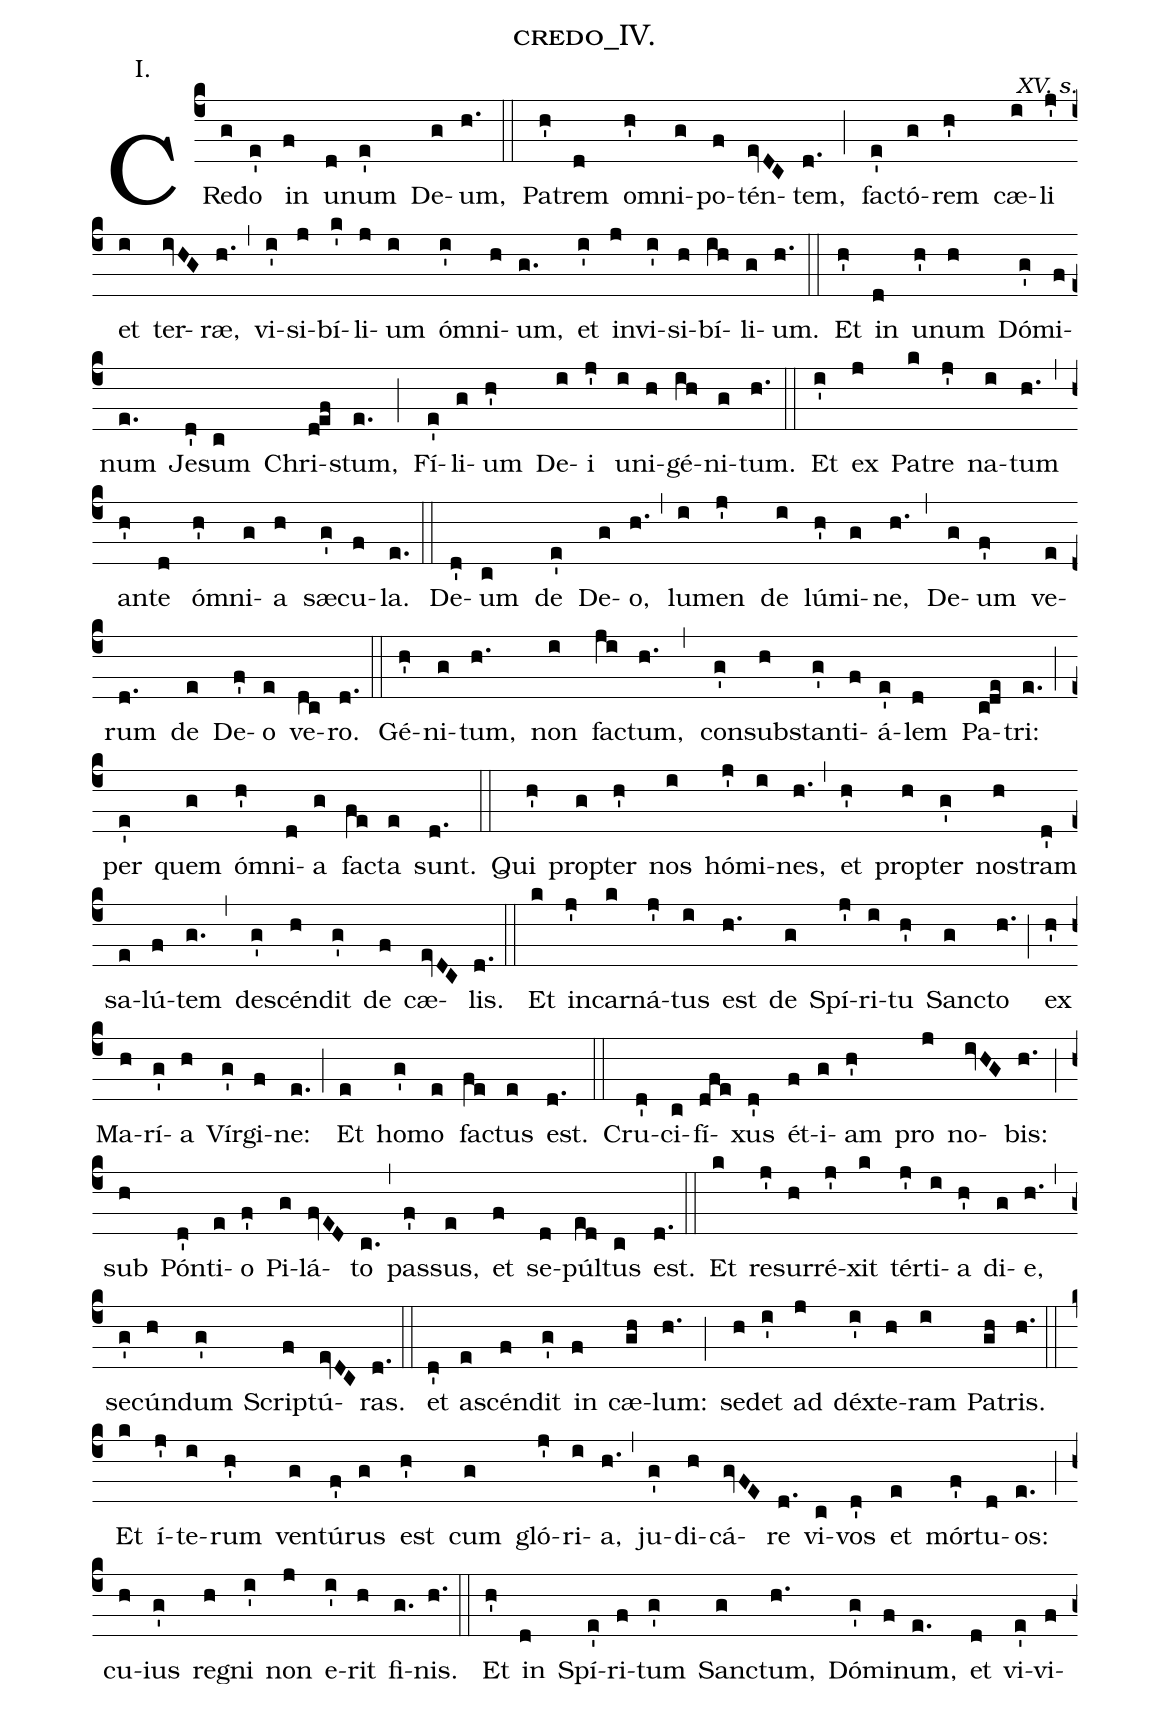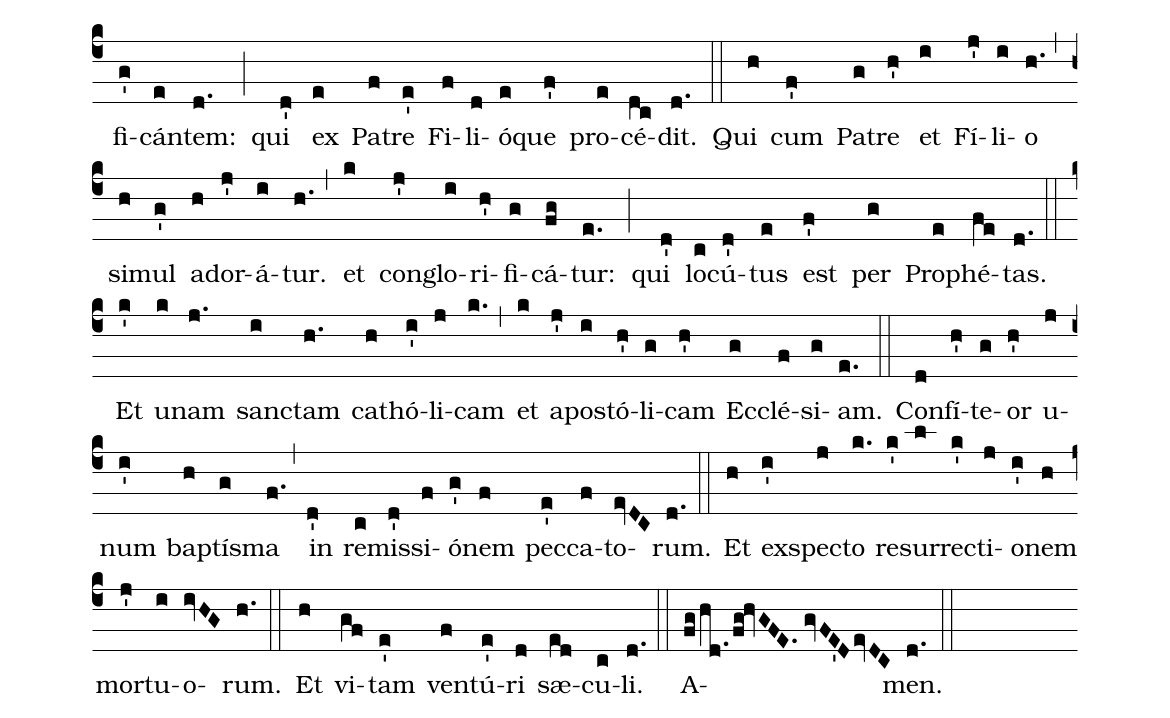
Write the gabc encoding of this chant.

name: credo_IV.;
annotation:I.;
commentary:XV. s.;
%%
(c4) CRe(g)do(e') in(f) u(d)num(e') De(g)um,(h.) (::) Pa(h')trem(d) om(h')ni(g)po(f)tén(evDC)tem,(d.) (;) fac(e')tó(g)rem(h') cæ(i)li(j') et(i) ter(ivHG)ræ,(h.) (,) vi(i')si(j)bí(k')li(j)um(i) óm(i')ni(h)um,(g.) et(i') in(j)vi(i')si(h)bí(ih)li(g)um.(h.) (::)

Et(h') in(d) u(h')num(h) Dó(g')mi(f)num(e.) Je(d')sum(c) Chri(d!ef)stum,(e.) (;) Fí(e')li(g)um(h') De(i)i(j') un(i)i(h)gé(ih)ni(g)tum.(h.) (::) Et(i') ex(j) Pa(k)tre(j') na(i)tum(h.) (,) an(h')te(d) óm(h')ni(g)a(h) sæ(g')cu(f)la.(e.) (::) De(d')um(c) de(e') De(g)o,(h.) (,) lu(i)men(j') de(i) lú(h')mi(g)ne,(h.) (,) De(g)um(f') ve(e)rum(d.) de(e) De(f')o(e) ve(dc)ro.(d.) (::) Gé(h')ni(g)tum,(h.) non(i) fac(ji)tum,(h.) (,) con(g')sub(h)stan(g')ti(f)á(e')lem(d) Pa(c!de)tri:(e.) (;) per(e') quem(g) ó(h')mni(d)a(g) fac(fe)ta(e) sunt.(d.) (::) Qui(h') pro(g)pter(h') nos(i) hó(j')mi(i)nes,(h.) (,) et(h') prop(h)ter(g') nos(h)tram(d') sa(e)lú(f)tem(g.) (,) de(g')scén(h)dit(g') de(f) cæ(evDC)lis.(d.) (::) Et(k) in(j')car(k)ná(j')tus(i) est(h.) de(g) Spí(j')ri(i)tu(h') Sanc(g)to(h.) (;) ex(h') Ma(h)rí(g')a(h) Vír(g')gi(f)ne:(e.) (;) Et(e) ho(g')mo(e) fac(fe)tus(e) est.(d.) (::) Cru(d')ci(c)fí(dfe)xus(d') ét(f)i(g)am(h') pro(j) no(ivHG)bis:(h.) (;) sub(h) Pón(d')ti(e)o(f') Pi(g)lá(fvED)to(c.) (,) pas(f')sus,(e) et(f) se(d)púl(ed)tus(c) est.(d.) (::) Et(k) re(j')sur(h)ré(j')xit(k) tér(j')ti(i)a(h') di(g)e,(h.) (,) se(g')cún(h)dum(g') Scrip(f)tú(evDC)ras.(d.) (::) et(d') a(e)scén(f)dit(g') in(f) cæ(gh)lum:(h.) (;) se(h)det(i') ad(j) déx(i')te(h)ram(i) Pa(gh)tris.(h.) (::) Et(k) í(j')te(i)rum(h') ven(g)tú(f')rus(g) est(h') cum(g) gló(j')ri(i)a,(h.) (,) ju(g')di(h)cá(gvFE)re(d.) vi(c)vos(d') et(e) mór(f')tu(d)os:(e.) (;) cu(h)ius(g') re(h)gni(i') non(j) e(i')rit(h) fi(g.)nis.(h.) (::)

Et(h') in(d) Spí(e')ri(f)tum(g') Sanc(g)tum,(h.) Dó(g')mi(f)num,(e.) et(d) vi(e')vi(f)fi(g')cán(e)tem:(d.) (;) qui(d') ex(e) Pa(f)tre(e') Fi(f)li(d)ó(e)que(f') pro(e)cé(dc)dit.(d.) (::) Qui(h) cum(f') Pa(g)tre(h') et(i) Fí(j')li(i)o(h.) (,) si(h)mul(g') a(h)dor(j')á(i)tur.(h.) (,) et(k) con(j')glo(i)ri(h')fi(g)cá(fg)tur:(e.) (;) qui(d') lo(c)cú(d')tus(e) est(f') per(g) Pro(e)phé(fe)tas.(d.) (::)

Et(k') u(k)nam(j.) sanc(i)tam(h.) ca(h)thó(i')li(j)cam(k.) (,) et(k) a(j')pos(i)tó(h')li(g)cam(h') Ec(g)clé(f)si(g)am.(e.) (::)

Con(d)fí(h')te(g)or(h') u(j)num(i') bap(h)tís(g)ma(f.) (,) in(d') re(c)mis(d')si(f)ó(g')nem(f) pec(e')ca(f)to(evDC)rum.(d.) (::) Et(h) ex(i')spec(j)to(k.) re(k')sur(l)rec(k')ti(j)o(i')nem(h) mor(j')tu(i)o(ivHG)rum.(h.) (::) Et(h) vi(gf)tam(e') ven(f)tú(e')ri(d) sæ(ed)cu(c)li.(d.) (::) A(fg/hd./fg!hvGFE.//gvFE'DevDC)men.(d.) (::)
